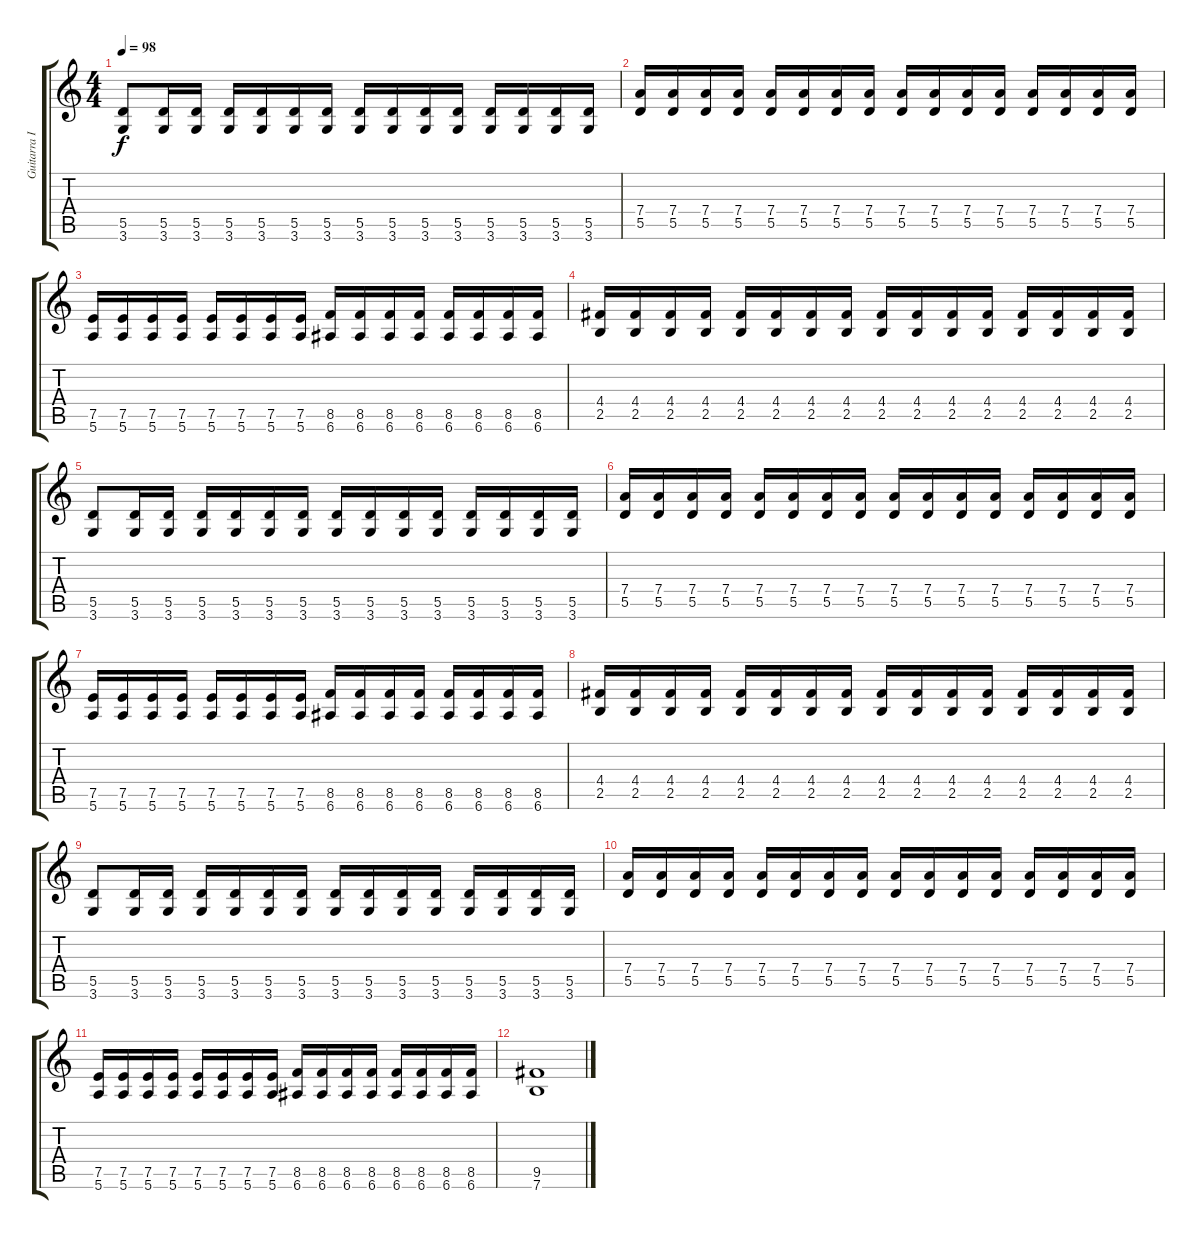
\track ("Guitarra I" "Guitarra I") {instrument distortionguitar}
\staff {score tabs}
\tuning (E4 B3 G3 D3 A2 E2) {hide}
\ts (4 4)
\tempo 98
\clef g2
\ks c
(5.5{t} 3.6{t}).8{dy f} (5.5 3.6).16 (5.5 3.6).16 (5.5 3.6).16 (5.5 3.6).16 (5.5 3.6).16 (5.5 3.6).16 (5.5 3.6).16 (5.5 3.6).16 (5.5 3.6).16 (5.5 3.6).16 (5.5 3.6).16 (5.5 3.6).16 (5.5 3.6).16 (5.5 3.6).16 |
(7.4 5.5).16 (7.4 5.5).16 (7.4 5.5).16 (7.4 5.5).16 (7.4 5.5).16 (7.4 5.5).16 (7.4 5.5).16 (7.4 5.5).16 (7.4 5.5).16 (7.4 5.5).16 (7.4 5.5).16 (7.4 5.5).16 (7.4 5.5).16 (7.4 5.5).16 (7.4 5.5).16 (7.4 5.5).16 |
(7.5 5.6).16 (7.5 5.6).16 (7.5 5.6).16 (7.5 5.6).16 (7.5 5.6).16 (7.5 5.6).16 (7.5 5.6).16 (7.5 5.6).16 (8.5 6.6).16 (8.5 6.6).16 (8.5 6.6).16 (8.5 6.6).16 (8.5 6.6).16 (8.5 6.6).16 (8.5 6.6).16 (8.5 6.6).16 |
(4.4 2.5).16 (4.4 2.5).16 (4.4 2.5).16 (4.4 2.5).16 (4.4 2.5).16 (4.4 2.5).16 (4.4 2.5).16 (4.4 2.5).16 (4.4 2.5).16 (4.4 2.5).16 (4.4 2.5).16 (4.4 2.5).16 (4.4 2.5).16 (4.4 2.5).16 (4.4 2.5).16 (4.4 2.5).16 |
(5.5 3.6).8 (5.5 3.6).16 (5.5 3.6).16 (5.5 3.6).16 (5.5 3.6).16 (5.5 3.6).16 (5.5 3.6).16 (5.5 3.6).16 (5.5 3.6).16 (5.5 3.6).16 (5.5 3.6).16 (5.5 3.6).16 (5.5 3.6).16 (5.5 3.6).16 (5.5 3.6).16 |
(7.4 5.5).16 (7.4 5.5).16 (7.4 5.5).16 (7.4 5.5).16 (7.4 5.5).16 (7.4 5.5).16 (7.4 5.5).16 (7.4 5.5).16 (7.4 5.5).16 (7.4 5.5).16 (7.4 5.5).16 (7.4 5.5).16 (7.4 5.5).16 (7.4 5.5).16 (7.4 5.5).16 (7.4 5.5).16 |
(7.5 5.6).16 (7.5 5.6).16 (7.5 5.6).16 (7.5 5.6).16 (7.5 5.6).16 (7.5 5.6).16 (7.5 5.6).16 (7.5 5.6).16 (8.5 6.6).16 (8.5 6.6).16 (8.5 6.6).16 (8.5 6.6).16 (8.5 6.6).16 (8.5 6.6).16 (8.5 6.6).16 (8.5 6.6).16 |
(4.4 2.5).16 (4.4 2.5).16 (4.4 2.5).16 (4.4 2.5).16 (4.4 2.5).16 (4.4 2.5).16 (4.4 2.5).16 (4.4 2.5).16 (4.4 2.5).16 (4.4 2.5).16 (4.4 2.5).16 (4.4 2.5).16 (4.4 2.5).16 (4.4 2.5).16 (4.4 2.5).16 (4.4 2.5).16 |
(5.5 3.6).8 (5.5 3.6).16 (5.5 3.6).16 (5.5 3.6).16 (5.5 3.6).16 (5.5 3.6).16 (5.5 3.6).16 (5.5 3.6).16 (5.5 3.6).16 (5.5 3.6).16 (5.5 3.6).16 (5.5 3.6).16 (5.5 3.6).16 (5.5 3.6).16 (5.5 3.6).16 |
(7.4 5.5).16 (7.4 5.5).16 (7.4 5.5).16 (7.4 5.5).16 (7.4 5.5).16 (7.4 5.5).16 (7.4 5.5).16 (7.4 5.5).16 (7.4 5.5).16 (7.4 5.5).16 (7.4 5.5).16 (7.4 5.5).16 (7.4 5.5).16 (7.4 5.5).16 (7.4 5.5).16 (7.4 5.5).16 |
(7.5 5.6).16 (7.5 5.6).16 (7.5 5.6).16 (7.5 5.6).16 (7.5 5.6).16 (7.5 5.6).16 (7.5 5.6).16 (7.5 5.6).16 (8.5 6.6).16 (8.5 6.6).16 (8.5 6.6).16 (8.5 6.6).16 (8.5 6.6).16 (8.5 6.6).16 (8.5 6.6).16 (8.5 6.6).16 |
(9.5 7.6).1
